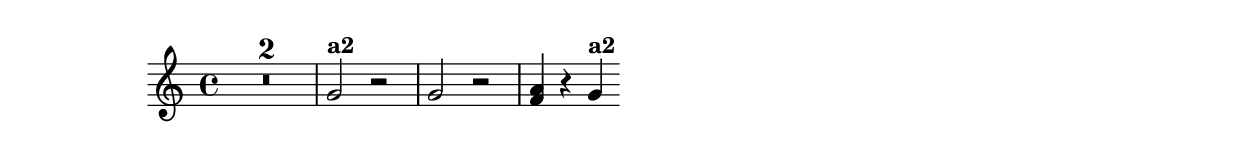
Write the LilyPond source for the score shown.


\version "2.3.17"
\header {
    texidoc ="The a2 string is printed only on notes (i.e. not on rests),
and only after chords, solo or polyphony."
    }

vone =  \relative a' { R1*2 g2 r2 g2 r2 a4 r4 g
			 }
vtwo =  \relative a' { R1*2 g2 r2 g2 r2 f4 r4 g }

\score {
    << \set Score.skipBars = ##t 
   \partcombine \vone \vtwo
       >>
}
 
